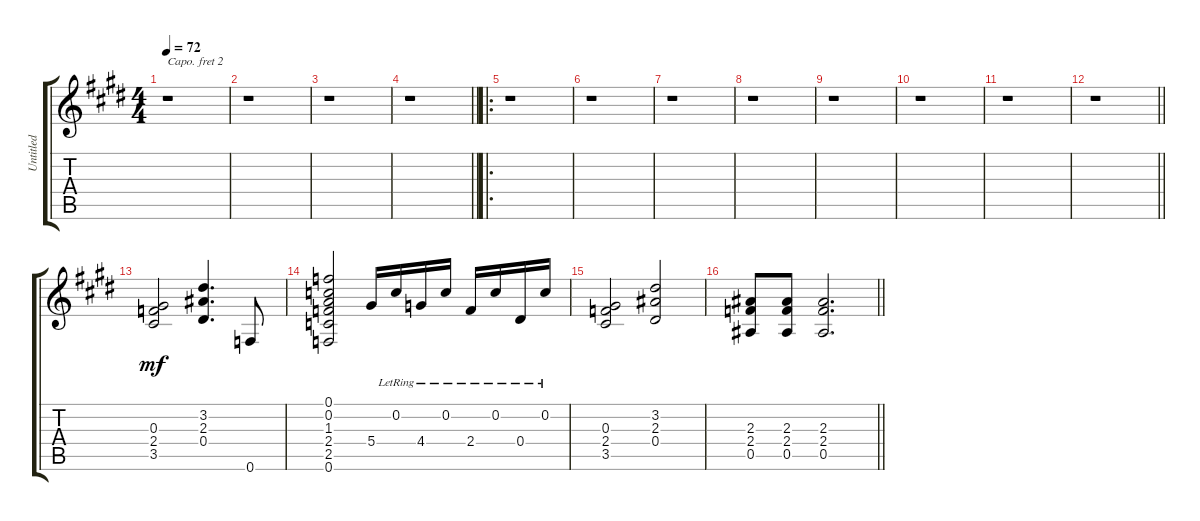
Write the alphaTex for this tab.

\track ("Untitled" "Untitled") {instrument distortionguitar}
\staff {score tabs}
\capo 2
\tuning (Eb4 Bb3 Gb3 Db3 Ab2 Eb2) {hide}
\ts (4 4)
\tempo 72
\clef g2
\ks e
r.1{dy mf instrument distortionguitar} |
\ks c#minor
r.1 |
\ks e
r.1 |
\barLineRight lightlight
\ks c#minor
r.1 |
\ro
\ks e
r.1 |
\ks c#minor
r.1 |
\ks e
r.1 |
\ks c#minor
r.1 |
\ks e
r.1 |
\ks c#minor
r.1 |
\ks e
r.1 |
\barLineRight lightlight
\ks c#minor
r.1 |
\ks e
(0.3 2.4 3.5).2 (3.2 2.3 0.4).4{d} 0.6.8 |
\ks c#minor
(0.1 0.2 1.3 2.4 2.5 0.6).2 5.4.16 0.2{lr}.16 4.4{lr}.16 0.2{lr}.16 2.4{lr}.16 0.2{lr}.16 0.4{lr}.16 0.2{lr}.16 |
(0.3 2.4 3.5).2 (3.2 2.3 0.4).2 |
\barLineRight lightlight
(2.3 2.4 0.5).8 (2.3 2.4 0.5).8 (2.3 2.4 0.5).2{d}
